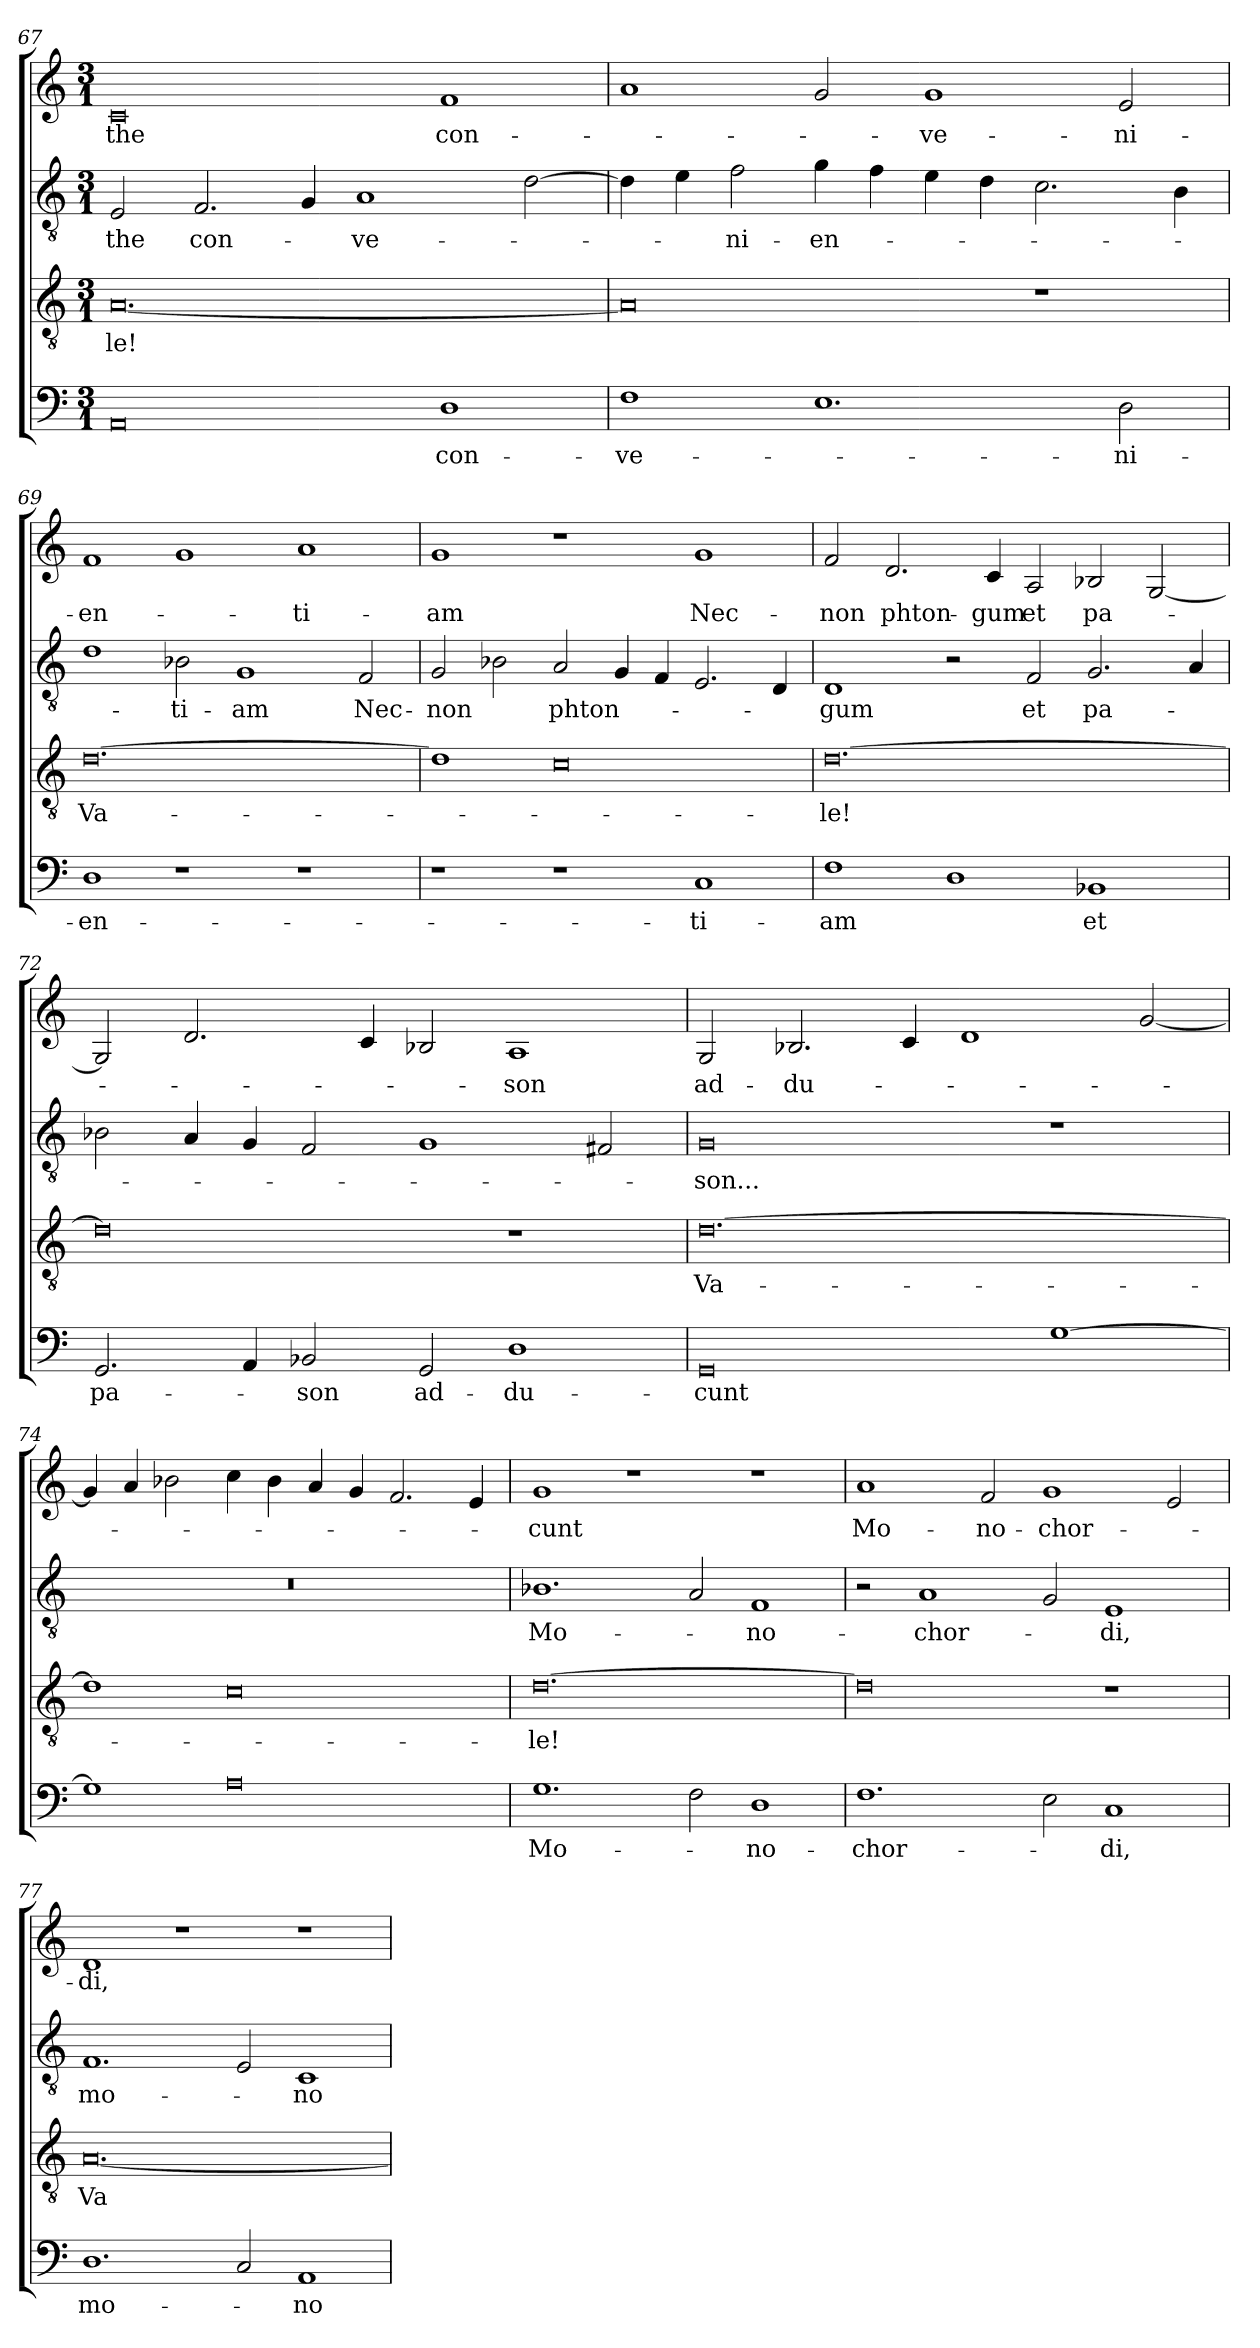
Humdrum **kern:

**kern	**text	**kern	**text	**kern	**text	**kern	**text
*part4	*part4	*part3	*part3	*part2	*part2	*part1	*part1
*staff4	*staff4	*staff3	*staff3	*staff2	*staff2	*staff1	*staff1
*clefF4	*	*clefGv2	*	*clefGv2	*	*clefG2	*
*M3/1	*	*M3/1	*	*M3/1	*	*M3/1	*
=67	=67	=67	=67	=67	=67	=67	=67
!	!	!	!LO:LY:b	!	!LO:LY:b	!	!LO:LY:b
0AA	.	[0.A	-le!	2E/	-the	0c	-the
!	!	!	!	!	!LO:LY:b	!	!
.	.	.	.	2.F/	con-	.	.
.	.	.	.	4G/	.	.	.
!	!	!	!	!	!LO:LY:b	!	!
.	.	.	.	1A	-ve-	.	.
!	!LO:LY:b	!	!	!	!	!	!LO:LY:b
1D	con-	.	.	.	.	1f	con-
.	.	.	.	[2d\	.	.	.
=68	=68	=68	=68	=68	=68	=68	=68
!	!LO:LY:b	!	!	!	!	!	!
1F	-ve-	0A]	.	4d\]	.	1a	.
.	.	.	.	4e\	.	.	.
!	!	!	!	!	!LO:LY:b	!	!
.	.	.	.	2f\	-ni-	.	.
!	!	!	!	!	!LO:LY:b	!	!
1.E	.	.	.	4g\	-en-	2g/	.
.	.	.	.	4f\	.	.	.
!	!	!	!	!	!	!	!LO:LY:b
.	.	.	.	4e\	.	1g	-ve-
.	.	.	.	4d\	.	.	.
.	.	1r	.	2.c\	.	.	.
!	!LO:LY:b	!	!	!	!	!	!LO:LY:b
2D\	-ni-	.	.	.	.	2e/	-ni-
.	.	.	.	4B\	.	.	.
=69	=69	=69	=69	=69	=69	=69	=69
!	!LO:LY:b	!	!LO:LY:b	!	!	!	!LO:LY:b
1D	-en-	[0.d	Va-	1d	.	1f	-en-
!	!	!	!	!	!LO:LY:b	!	!
1r	.	.	.	2B-X\	-ti-	1g	.
!	!	!	!	!	!LO:LY:b	!	!
.	.	.	.	1G	-am	.	.
!	!	!	!	!	!	!	!LO:LY:b
1r	.	.	.	.	.	1a	-ti-
!	!	!	!	!	!LO:LY:b	!	!
.	.	.	.	2F/	Nec-	.	.
=70	=70	=70	=70	=70	=70	=70	=70
!	!	!	!	!	!LO:LY:b	!	!LO:LY:b
1r	.	1d]	.	2G/	-non	1g	-am
.	.	.	.	2B-X\	.	.	.
!	!	!	!	!	!LO:LY:b	!	!
1r	.	0c	.	2A/	phton-	1r	.
.	.	.	.	4G/	.	.	.
.	.	.	.	4F/	.	.	.
!	!LO:LY:b	!	!	!	!	!	!LO:LY:b
1C	-ti-	.	.	2.E/	.	1g	Nec-
.	.	.	.	4D/	.	.	.
!!LO:LB:g=z
=71	=71	=71	=71	=71	=71	=71	=71
!	!LO:LY:b	!	!LO:LY:b	!	!LO:LY:b	!	!LO:LY:b
1F	-am	[0.d	-le!	1D	-gum	2f/	-non
!	!	!	!	!	!	!	!LO:LY:b
.	.	.	.	.	.	2.d/	phton-
1D	.	.	.	2r	.	.	.
!	!	!	!	!	!	!	!LO:LY:b
.	.	.	.	.	.	4c/	-gum
!	!	!	!	!	!LO:LY:b	!	!LO:LY:b
.	.	.	.	2F/	et	2A/	et
!	!LO:LY:b	!	!	!	!LO:LY:b	!	!LO:LY:b
1BB-X	et	.	.	2.G/	pa-	2B-X/	pa-
.	.	.	.	.	.	[2G/	.
.	.	.	.	4A/	.	.	.
=72	=72	=72	=72	=72	=72	=72	=72
!	!LO:LY:b	!	!	!	!	!	!
2.GG/	pa-	0d]	.	2B-X\	.	2G/]	.
.	.	.	.	4A/	.	2.d/	.
4AA/	.	.	.	4G/	.	.	.
!	!LO:LY:b	!	!	!	!	!	!
2BB-X/	-son	.	.	2F/	.	.	.
.	.	.	.	.	.	4c/	.
!	!LO:LY:b	!	!	!	!	!	!
2GG/	ad-	.	.	1G	.	2B-X/	.
!	!LO:LY:b	!	!	!	!	!	!LO:LY:b
1D	-du-	1r	.	.	.	1A	-son
.	.	.	.	2F#X/	.	.	.
=73	=73	=73	=73	=73	=73	=73	=73
!	!LO:LY:b	!	!LO:LY:b	!	!LO:LY:b	!	!LO:LY:b
0GG	-cunt	[0.d	Va-	0G	-son...	2G/	ad-
!	!	!	!	!	!	!	!LO:LY:b
.	.	.	.	.	.	2.B-X/	-du-
.	.	.	.	.	.	4c/	.
.	.	.	.	.	.	1d	.
[1G	.	.	.	1r	.	.	.
.	.	.	.	.	.	[2g/	.
=74	=74	=74	=74	=74	=74	=74	=74
1G]	.	1d]	.	0.r	.	4g/]	.
.	.	.	.	.	.	4a/	.
.	.	.	.	.	.	2b-X\	.
0A	.	0c	.	.	.	4cc\	.
.	.	.	.	.	.	4b-\	.
.	.	.	.	.	.	4a/	.
.	.	.	.	.	.	4g/	.
.	.	.	.	.	.	2.f/	.
.	.	.	.	.	.	4e/	.
!!LO:LB:g=z
=75	=75	=75	=75	=75	=75	=75	=75
!	!LO:LY:b	!	!LO:LY:b	!	!LO:LY:b	!	!LO:LY:b
1.G	Mo-	[0.d	-le!	1.B-X	Mo-	1g	-cunt
.	.	.	.	.	.	1r	.
2F\	.	.	.	2A/	.	.	.
!	!LO:LY:b	!	!	!	!LO:LY:b	!	!
1D	-no-	.	.	1F	-no-	1r	.
!!LO:PB:g=z
=76	=76	=76	=76	=76	=76	=76	=76
!	!LO:LY:b	!	!	!	!	!	!LO:LY:b
1.F	-chor-	0d]	.	2r	.	1a	Mo-
!	!	!	!	!	!LO:LY:b	!	!
.	.	.	.	1A	-chor-	.	.
!	!	!	!	!	!	!	!LO:LY:b
.	.	.	.	.	.	2f/	-no-
!	!	!	!	!	!	!	!LO:LY:b
2E\	.	.	.	2G/	.	1g	-chor-
!	!LO:LY:b	!	!	!	!LO:LY:b	!	!
1C	-di,	1r	.	1E	-di,	.	.
.	.	.	.	.	.	2e/	.
=77	=77	=77	=77	=77	=77	=77	=77
!	!LO:LY:b	!	!LO:LY:b	!	!LO:LY:b	!	!LO:LY:b
1.D	mo-	[0.A	Va-	1.F	mo-	1d	-di,
.	.	.	.	.	.	1r	.
2C/	.	.	.	2E/	.	.	.
!	!LO:LY:b	!	!	!	!LO:LY:b	!	!
1AA	-no-	.	.	1C	-no-	1r	.
=	=	=	=	=	=	=	=
*-	*-	*-	*-	*-	*-	*-	*-
